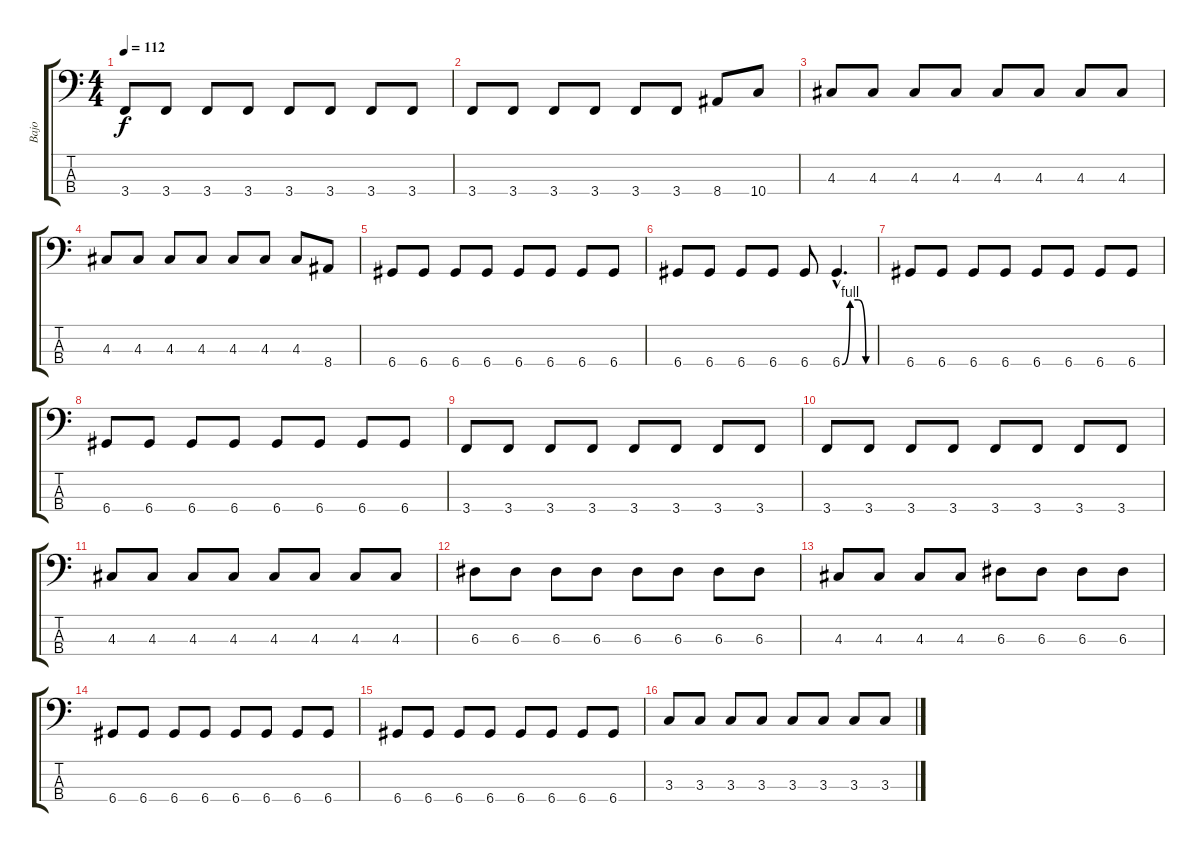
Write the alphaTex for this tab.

\track ("Bajo" "Bajo") {instrument electricbasspick}
\staff {score tabs}
\tuning (G2 D2 A1 D1) {hide}
\ts (4 4)
\tempo 112
\clef f4
\ks c
3.4.8{dy f} 3.4.8 3.4.8 3.4.8 3.4.8 3.4.8 3.4.8 3.4.8 |
3.4.8 3.4.8 3.4.8 3.4.8 3.4.8 3.4.8 8.4.8 10.4.8 |
4.3.8 4.3.8 4.3.8 4.3.8 4.3.8 4.3.8 4.3.8 4.3.8 |
4.3.8 4.3.8 4.3.8 4.3.8 4.3.8 4.3.8 4.3.8 8.4.8 |
6.4.8 6.4.8 6.4.8 6.4.8 6.4.8 6.4.8 6.4.8 6.4.8 |
6.4.8 6.4.8 6.4.8 6.4.8 6.4.8 6.4{be (custom 0 0 15 4 30 4 45 0 60 0) hac}.4{d} |
6.4.8 6.4.8 6.4.8 6.4.8 6.4.8 6.4.8 6.4.8 6.4.8 |
6.4.8 6.4.8 6.4.8 6.4.8 6.4.8 6.4.8 6.4.8 6.4.8 |
3.4.8 3.4.8 3.4.8 3.4.8 3.4.8 3.4.8 3.4.8 3.4.8 |
3.4.8 3.4.8 3.4.8 3.4.8 3.4.8 3.4.8 3.4.8 3.4.8 |
4.3.8 4.3.8 4.3.8 4.3.8 4.3.8 4.3.8 4.3.8 4.3.8 |
6.3.8 6.3.8 6.3.8 6.3.8 6.3.8 6.3.8 6.3.8 6.3.8 |
4.3.8 4.3.8 4.3.8 4.3.8 6.3.8 6.3.8 6.3.8 6.3.8 |
6.4.8 6.4.8 6.4.8 6.4.8 6.4.8 6.4.8 6.4.8 6.4.8 |
6.4.8 6.4.8 6.4.8 6.4.8 6.4.8 6.4.8 6.4.8 6.4.8 |
3.3.8 3.3.8 3.3.8 3.3.8 3.3.8 3.3.8 3.3.8 3.3.8
